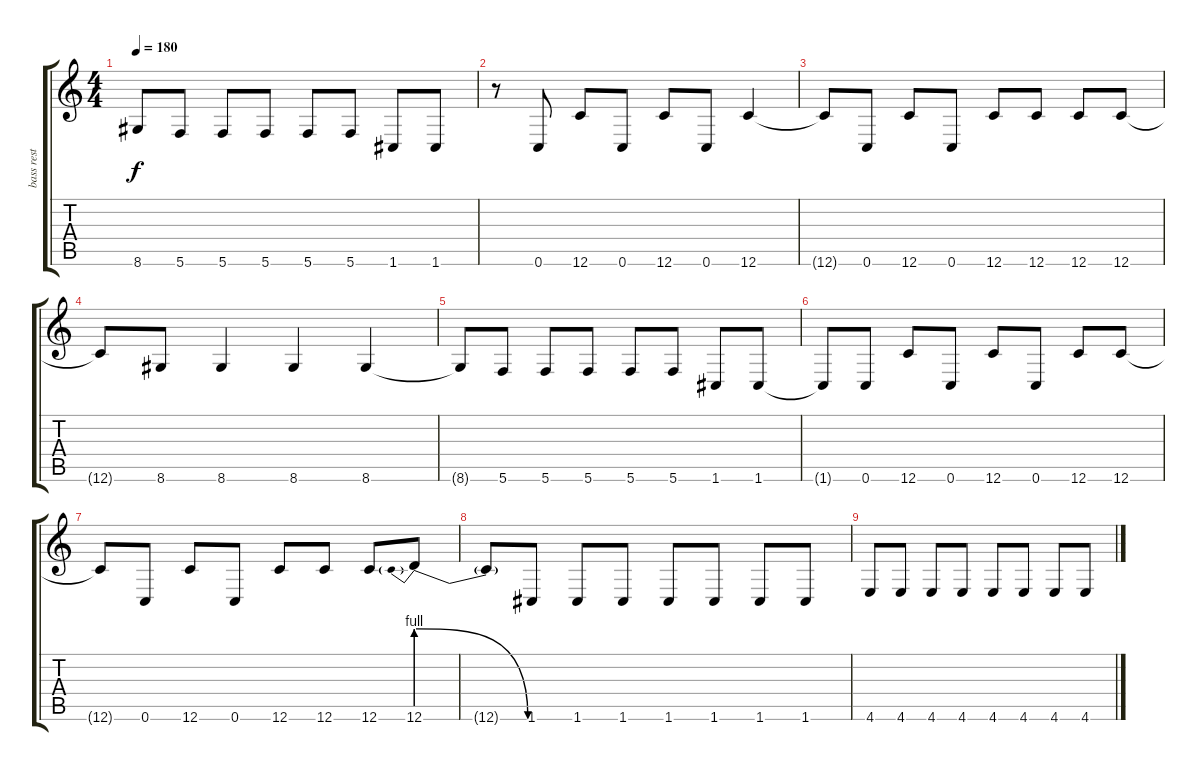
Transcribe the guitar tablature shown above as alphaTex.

\track ("bass rest" "bass rest") {instrument electricbassfinger}
\staff {score tabs}
\tuning (D4 A3 F3 C3 G2 C2) {hide}
\ts (4 4)
\tempo 180
\clef g2
\ks c
8.6{t}.8{dy f} 5.6.8 5.6.8 5.6.8 5.6.8 5.6.8 1.6.8 1.6.8 |
r.8 0.6.8 12.6.8 0.6.8 12.6.8 0.6.8 12.6.4 |
12.6{t}.8 0.6.8 12.6.8 0.6.8 12.6.8 12.6.8 12.6.8 12.6.8 |
12.6{t}.8 8.6.8 8.6.4 8.6.4 8.6.4 |
8.6{t}.8 5.6.8 5.6.8 5.6.8 5.6.8 5.6.8 1.6.8 1.6.8 |
1.6{t}.8 0.6.8 12.6.8 0.6.8 12.6.8 0.6.8 12.6.8 12.6.8 |
12.6{t}.8 0.6.8 12.6.8 0.6.8 12.6.8 12.6.8 12.6.8 12.6{be (prebendrelease 0 4 60 0)}.8 |
12.6{t}.8 1.6.8 1.6.8 1.6.8 1.6.8 1.6.8 1.6.8 1.6.8 |
4.6.8 4.6.8 4.6.8 4.6.8 4.6.8 4.6.8 4.6.8 4.6.8
